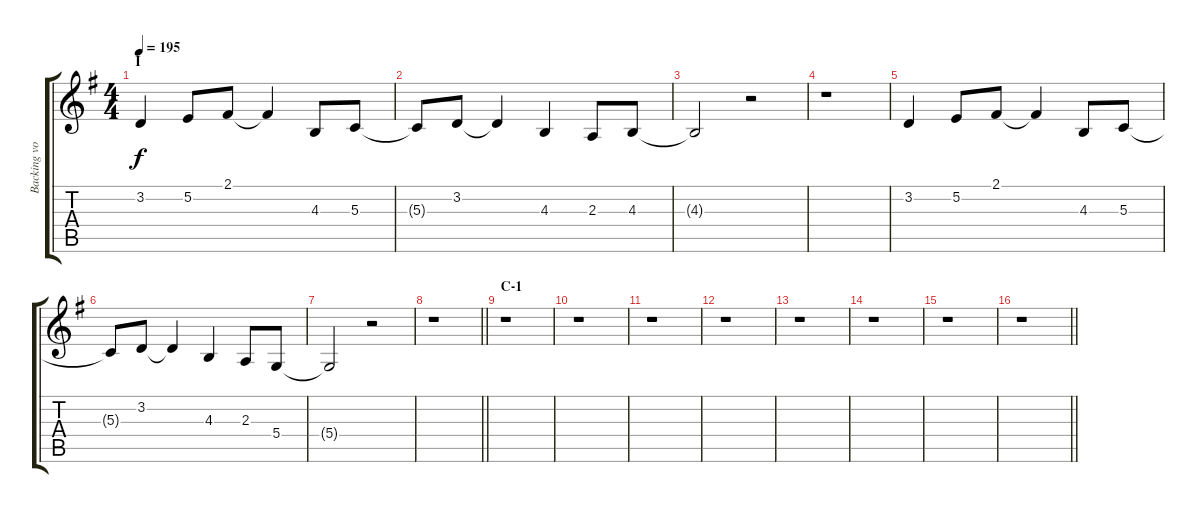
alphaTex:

\track ("Backing vocal" "Backing vo") {instrument tenorsax}
\staff {score tabs}
\tuning (E4 B3 G3 D3 A2 E2) {hide}
\ts (4 4)
\section ("" "I")
\tempo 195
\clef g2
\ks g
3.2.4{dy f} 5.2.8 2.1.8 2.1{t}.4 4.3.8 5.3.8 |
5.3{t}.8 3.2.8 3.2{t}.4 4.3.4 2.3.8 4.3.8 |
4.3{t}.2 r.2 |
r.1 |
3.2.4 5.2.8 2.1.8 2.1{t}.4 4.3.8 5.3.8 |
5.3{t}.8 3.2.8 3.2{t}.4 4.3.4 2.3.8 5.4.8 |
5.4{t}.2 r.2 |
\barLineRight lightlight
r.1 |
\section ("" "C-1")
r.1 |
r.1 |
r.1 |
r.1 |
r.1 |
r.1 |
r.1 |
\barLineRight lightlight
r.1
